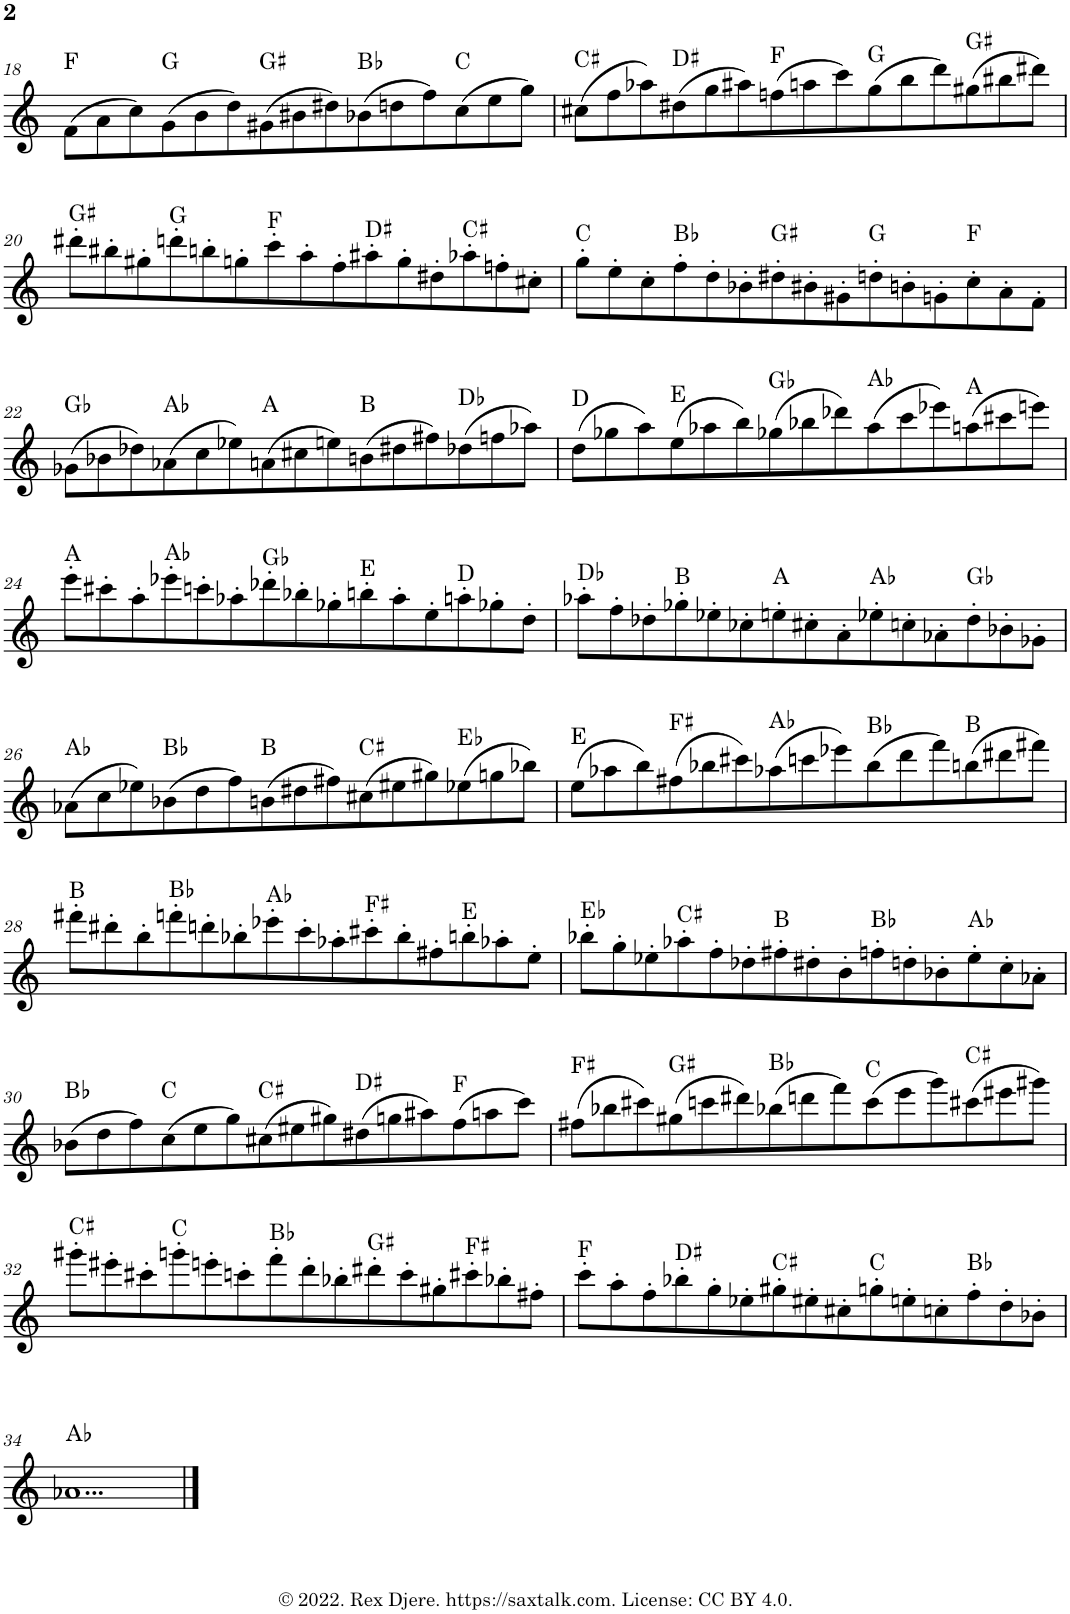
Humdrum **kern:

**kern	**harte
*part1	*part1
*staff1	*
*I"Alto Saxophone	*
*I'A. Sax.	*
!!LO:PB:g=z
*clefG2	*
*Trd5c9	*
*k[]	*
*M15/8	*
=18	=18
(8f\L	F:maj
8a\	.
8cc\)	.
(8g\	G:maj
8b\	.
8dd\)	.
(8g#X\	G#:maj
8b#X\	.
8dd#X\)	.
(8b-X\	Bb:maj
8ddn\	.
8ff\)	.
(8cc\	C:maj
8ee\	.
8gg\J)	.
=19	=19
(8cc#X\L	C#:maj
8ff\	.
8aa-X\)	.
(8dd#X\	D#:maj
8gg\	.
8aa#X\)	.
(8ffn\	F:maj
8aan\	.
8ccc\)	.
(8gg\	G:maj
8bb\	.
8ddd\)	.
(8gg#X\	G#:maj
8bb#X\	.
8ddd#X\J)	.
!!LO:LB:g=z
=20	=20
8ddd#X'\L	G#:maj
8bb#X'\	.
8gg#X'\	.
8dddn'\	G:maj
8bbn'\	.
8ggn'\	.
8ccc'\	F:maj
8aa'\	.
8ff'\	.
8aa#X'\	D#:maj
8gg'\	.
8dd#X'\	.
8aa-X'\	C#:maj
8ffn'\	.
8cc#X'\J	.
=21	=21
8gg'\L	C:maj
8ee'\	.
8cc'\	.
8ff'\	Bb:maj
8dd'\	.
8b-X'\	.
8dd#X'\	G#:maj
8b#X'\	.
8g#X'\	.
8ddn'\	G:maj
8bn'\	.
8gn'\	.
8cc'\	F:maj
8a'\	.
8f'\J	.
!!LO:LB:g=z
=22	=22
(8g-X\L	Gb:maj
8b-X\	.
8dd-X\)	.
(8a-X\	Ab:maj
8cc\	.
8ee-X\)	.
(8an\	A:maj
8cc#X\	.
8een\)	.
(8bn\	B:maj
8dd#X\	.
8ff#X\)	.
(8dd-X\	Db:maj
8ffn\	.
8aa-X\J)	.
=23	=23
(8dd\L	D:maj
8gg-X\	.
8aa\)	.
(8ee\	E:maj
8aa-X\	.
8bb\)	.
(8gg-X\	Gb:maj
8bb-X\	.
8ddd-X\)	.
(8aa-\	Ab:maj
8ccc\	.
8eee-X\)	.
(8aan\	A:maj
8ccc#X\	.
8eeen\J)	.
!!LO:LB:g=z
=24	=24
8eee'\L	A:maj
8ccc#X'\	.
8aa'\	.
8eee-X'\	Ab:maj
8cccn'\	.
8aa-X'\	.
8ddd-X'\	Gb:maj
8bb-X'\	.
8gg-X'\	.
8bbn'\	E:maj
8aa-'\	.
8ee'\	.
8aan'\	D:maj
8gg-X'\	.
8dd'\J	.
=25	=25
8aa-X'\L	Db:maj
8ff'\	.
8dd-X'\	.
8gg-X'\	B:maj
8ee-X'\	.
8cc-X'\	.
8een'\	A:maj
8cc#X'\	.
8a'\	.
8ee-X'\	Ab:maj
8ccn'\	.
8a-X'\	.
8dd-'\	Gb:maj
8b-X'\	.
8g-X'\J	.
!!LO:LB:g=z
=26	=26
(8a-X\L	Ab:maj
8cc\	.
8ee-X\)	.
(8b-X\	Bb:maj
8dd\	.
8ff\)	.
(8bn\	B:maj
8dd#X\	.
8ff#X\)	.
(8cc#X\	C#:maj
8ee#X\	.
8gg#X\)	.
(8ee-X\	Eb:maj
8ggn\	.
8bb-X\J)	.
=27	=27
(8ee\L	E:maj
8aa-X\	.
8bb\)	.
(8ff#X\	F#:maj
8bb-X\	.
8ccc#X\)	.
(8aa-X\	Ab:maj
8cccn\	.
8eee-X\)	.
(8bb-\	Bb:maj
8ddd\	.
8fff\)	.
(8bbn\	B:maj
8ddd#X\	.
8fff#X\J)	.
!!LO:LB:g=z
=28	=28
8fff#X'\L	B:maj
8ddd#X'\	.
8bb'\	.
8fffn'\	Bb:maj
8dddn'\	.
8bb-X'\	.
8eee-X'\	Ab:maj
8ccc'\	.
8aa-X'\	.
8ccc#X'\	F#:maj
8bb-'\	.
8ff#X'\	.
8bbn'\	E:maj
8aa-X'\	.
8ee'\J	.
=29	=29
8bb-X'\L	Eb:maj
8gg'\	.
8ee-X'\	.
8aa-X'\	C#:maj
8ff'\	.
8dd-X'\	.
8ff#X'\	B:maj
8dd#X'\	.
8b'\	.
8ffn'\	Bb:maj
8ddn'\	.
8b-X'\	.
8ee-'\	Ab:maj
8cc'\	.
8a-X'\J	.
!!LO:LB:g=z
=30	=30
(8b-X\L	Bb:maj
8dd\	.
8ff\)	.
(8cc\	C:maj
8ee\	.
8gg\)	.
(8cc#X\	C#:maj
8ee#X\	.
8gg#X\)	.
(8dd#X\	D#:maj
8ggn\	.
8aa#X\)	.
(8ff\	F:maj
8aan\	.
8ccc\J)	.
=31	=31
(8ff#X\L	F#:maj
8bb-X\	.
8ccc#X\)	.
(8gg#X\	G#:maj
8cccn\	.
8ddd#X\)	.
(8bb-X\	Bb:maj
8dddn\	.
8fff\)	.
(8ccc\	C:maj
8eee\	.
8ggg\)	.
(8ccc#X\	C#:maj
8eee#X\	.
8ggg#X\J)	.
!!LO:LB:g=z
=32	=32
8ggg#X'\L	C#:maj
8eee#X'\	.
8ccc#X'\	.
8gggn'\	C:maj
8eeen'\	.
8cccn'\	.
8fff'\	Bb:maj
8ddd'\	.
8bb-X'\	.
8ddd#X'\	G#:maj
8ccc'\	.
8gg#X'\	.
8ccc#X'\	F#:maj
8bb-X'\	.
8ff#X'\J	.
=33	=33
8ccc'\L	F:maj
8aa'\	.
8ff'\	.
8bb-X'\	D#:maj
8gg'\	.
8ee-X'\	.
8gg#X'\	C#:maj
8ee#X'\	.
8cc#X'\	.
8ggn'\	C:maj
8een'\	.
8ccn'\	.
8ff'\	Bb:maj
8dd'\	.
8b-X'\J	.
!!LO:LB:g=z
=34	=34
1...a-X	Ab:maj
==	==
*-	*-
